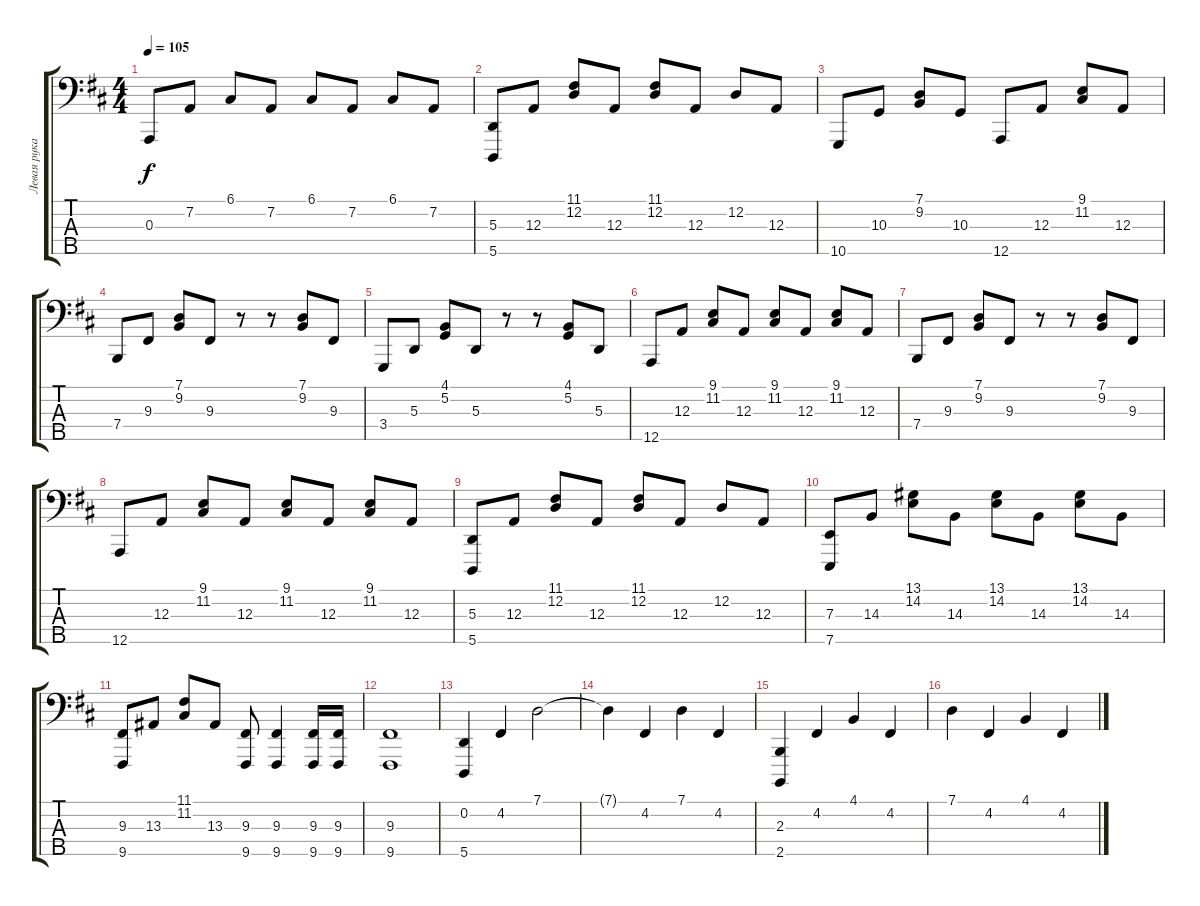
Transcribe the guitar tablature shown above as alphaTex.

\track ("Левая рука ( Left hand )" "Левая рука") {instrument acousticgrandpiano}
\staff {score tabs}
\tuning (G2 D2 A1 E1 A0) {hide}
\ts (4 4)
\tempo 105
\clef f4
\ks d
0.3.8{dy f} 7.2.8 6.1.8 7.2.8 6.1.8 7.2.8 6.1.8 7.2.8 |
(5.3 5.5).8 12.3.8 (11.1 12.2).8 12.3.8 (11.1 12.2).8 12.3.8 12.2.8 12.3.8 |
10.5.8 10.3.8 (7.1 9.2).8 10.3.8 12.5.8 12.3.8 (9.1 11.2).8 12.3.8 |
7.4.8 9.3.8 (7.1 9.2).8 9.3.8 r.8 r.8 (7.1 9.2).8 9.3.8 |
3.4.8 5.3.8 (4.1 5.2).8 5.3.8 r.8 r.8 (4.1 5.2).8 5.3.8 |
12.5.8 12.3.8 (9.1 11.2).8 12.3.8 (9.1 11.2).8 12.3.8 (9.1 11.2).8 12.3.8 |
7.4.8 9.3.8 (7.1 9.2).8 9.3.8 r.8 r.8 (7.1 9.2).8 9.3.8 |
12.5.8 12.3.8 (9.1 11.2).8 12.3.8 (9.1 11.2).8 12.3.8 (9.1 11.2).8 12.3.8 |
(5.3 5.5).8 12.3.8 (11.1 12.2).8 12.3.8 (11.1 12.2).8 12.3.8 12.2.8 12.3.8 |
(7.3 7.5).8 14.3.8 (13.1 14.2).8 14.3.8 (13.1 14.2).8 14.3.8 (13.1 14.2).8 14.3.8 |
(9.3 9.5).8 13.3.8 (11.1 11.2).8 13.3.8 (9.3 9.5).8 (9.3 9.5).4 (9.3 9.5).16 (9.3 9.5).16 |
(9.3 9.5).1 |
(0.2 5.5).4 4.2.4 7.1.2 |
7.1{t}.4 4.2.4 7.1.4 4.2.4 |
(2.3 2.5).4 4.2.4 4.1.4 4.2.4 |
7.1.4 4.2.4 4.1.4 4.2.4
